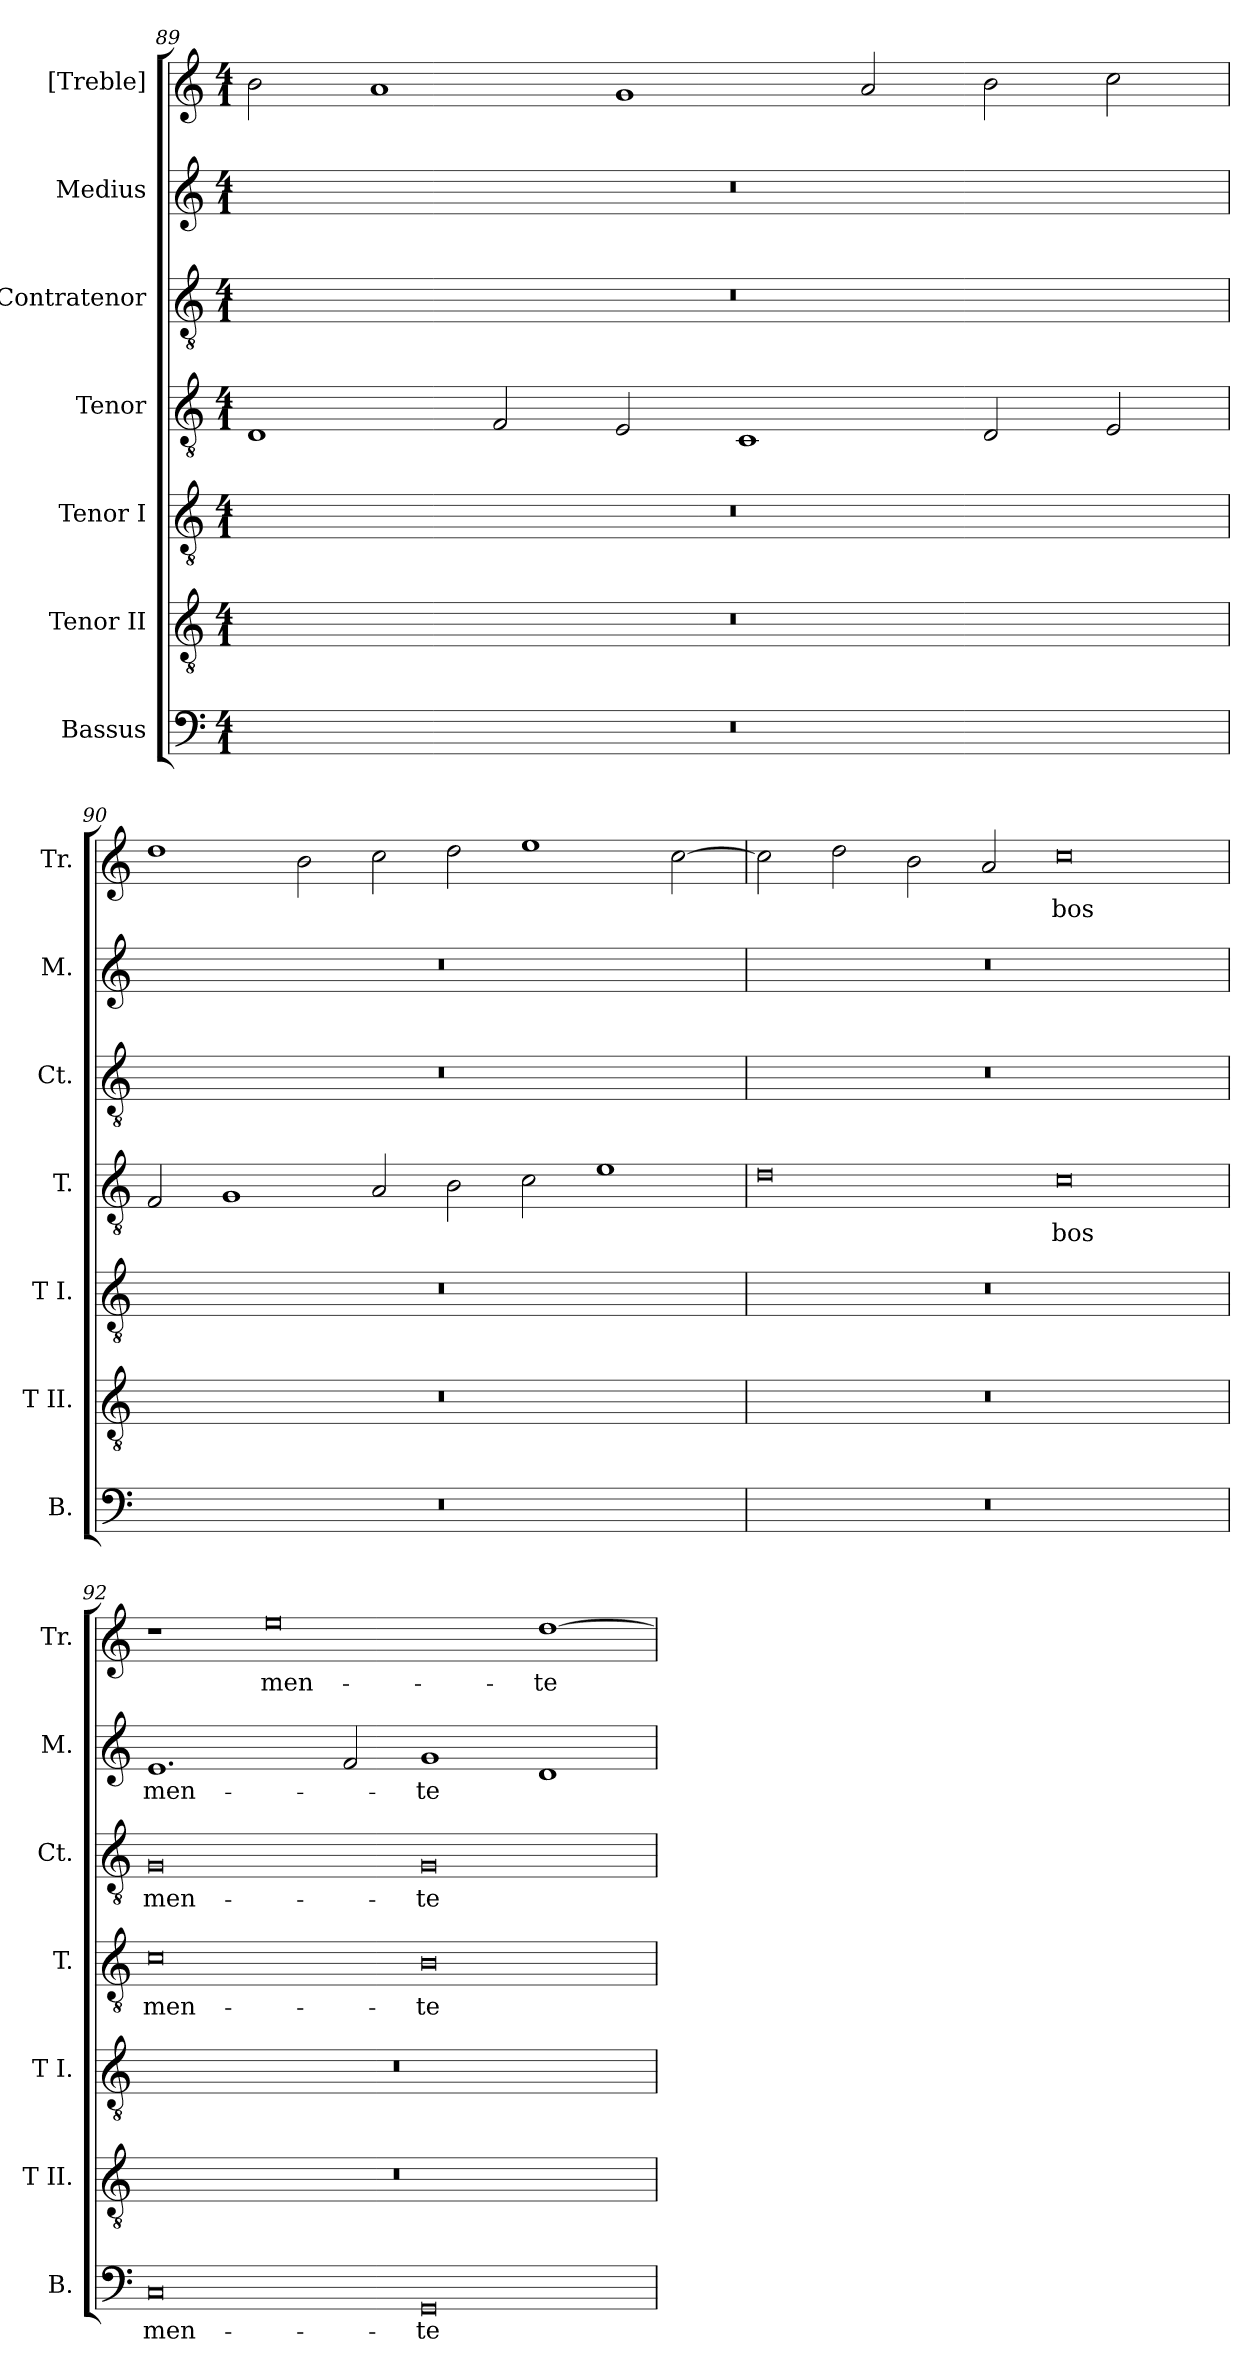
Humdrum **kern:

**kern	**text	**kern	**kern	**kern	**text	**kern	**text	**kern	**text	**kern	**text
*part7	*part7	*part6	*part5	*part4	*part4	*part3	*part3	*part2	*part2	*part1	*part1
*staff7	*staff7	*staff6	*staff5	*staff4	*staff4	*staff3	*staff3	*staff2	*staff2	*staff1	*staff1
*I"Bassus	*	*I"Tenor II	*I"Tenor I	*I"Tenor	*	*I"Contratenor	*	*I"Medius	*	*I"[Treble]	*
*I'B.	*	*I'T II.	*I'T I.	*I'T.	*	*I'Ct.	*	*I'M.	*	*I'Tr.	*
*clefF4	*	*clefGv2	*clefGv2	*clefGv2	*	*clefGv2	*	*clefG2	*	*clefG2	*
*	*	*ITrd7c12	*ITrd7c12	*ITrd7c12	*	*ITrd7c12	*	*	*	*	*
*k[]	*	*k[]	*k[]	*k[]	*	*k[]	*	*k[]	*	*k[]	*
*C:	*	*C:	*C:	*C:	*	*C:	*	*C:	*	*C:	*
*M4/1	*	*M4/1	*M4/1	*M4/1	*	*M4/1	*	*M4/1	*	*M4/1	*
=89	=89	=89	=89	=89	=89	=89	=89	=89	=89	=89	=89
!LO:N:vis=1	!	!LO:N:vis=1	!LO:N:vis=1	!	!	!LO:N:vis=1	!	!LO:N:vis=1	!	!	!
00r	.	00r	00r	1DDi	.	00r	.	00r	.	2bi\	.
.	.	.	.	.	.	.	.	.	.	1ai	.
.	.	.	.	2FFi/	.	.	.	.	.	.	.
.	.	.	.	2EEi/	.	.	.	.	.	1gi	.
.	.	.	.	1CCi	.	.	.	.	.	.	.
.	.	.	.	.	.	.	.	.	.	2ai/	.
.	.	.	.	2DDi/	.	.	.	.	.	2bi\	.
.	.	.	.	2EEi/	.	.	.	.	.	2cci\	.
=90`	=90`	=90`	=90`	=90`	=90`	=90`	=90`	=90`	=90`	=90`	=90`
!LO:N:vis=1	!	!LO:N:vis=1	!LO:N:vis=1	!	!	!LO:N:vis=1	!	!LO:N:vis=1	!	!	!
00r	.	00r	00r	2FFi/	.	00r	.	00r	.	1ddi	.
.	.	.	.	1GGi	.	.	.	.	.	.	.
.	.	.	.	.	.	.	.	.	.	2bi\	.
.	.	.	.	2AAi/	.	.	.	.	.	2cci\	.
.	.	.	.	2BBi\	.	.	.	.	.	2ddi\	.
.	.	.	.	2Ci\	.	.	.	.	.	1eei	.
.	.	.	.	1Ei	.	.	.	.	.	.	.
.	.	.	.	.	.	.	.	.	.	[>2cci\	.
!!LO:PB:g=z
=91`	=91`	=91`	=91`	=91`	=91`	=91`	=91`	=91`	=91`	=91`	=91`
!LO:N:vis=1	!	!LO:N:vis=1	!LO:N:vis=1	!	!	!LO:N:vis=1	!	!LO:N:vis=1	!	!	!
00r	.	00r	00r	0Di	.	00r	.	00r	.	2cci\]	.
.	.	.	.	.	.	.	.	.	.	2ddi\	.
.	.	.	.	.	.	.	.	.	.	2bi\	.
.	.	.	.	.	.	.	.	.	.	2ai/	.
!	!	!	!	!	!LO:LY:b:color=#000000	!	!	!	!	!	!
!	!	!	!	!	!	!	!	!	!	!	!LO:LY:b:color=#000000
.	.	.	.	0Ci	-bos	.	.	.	.	0cci	-bos
=92`	=92`	=92`	=92`	=92`	=92`	=92`	=92`	=92`	=92`	=92`	=92`
!	!LO:LY:b:color=#000000	!LO:N:vis=1	!LO:N:vis=1	!	!	!	!	!	!	!	!
!	!	!	!	!	!LO:LY:b:color=#000000	!	!	!	!	!	!
!	!	!	!	!	!	!	!LO:LY:b:color=#000000	!	!	!	!
!	!	!	!	!	!	!	!	!	!LO:LY:b:color=#000000	!	!
0Ci	men-	00r	00r	0Ci	men-	0GGi	men-	1.ei	men-	1r	.
!	!	!	!	!	!	!	!	!	!	!	!LO:LY:b:color=#000000
.	.	.	.	.	.	.	.	.	.	0eei	men-
.	.	.	.	.	.	.	.	2fi/	.	.	.
!	!LO:LY:b:color=#000000	!	!	!	!	!	!	!	!	!	!
!	!	!	!	!	!LO:LY:b:color=#000000	!	!	!	!	!	!
!	!	!	!	!	!	!	!LO:LY:b:color=#000000	!	!	!	!
!	!	!	!	!	!	!	!	!	!LO:LY:b:color=#000000	!	!
0GGi	-te	.	.	0BBi	-te	0GGi	-te	1gi	-te	.	.
!	!	!	!	!	!	!	!	!	!	!	!LO:LY:b:color=#000000
.	.	.	.	.	.	.	.	1di	.	[>1ddi	-te
=`	=`	=`	=`	=`	=`	=`	=`	=`	=`	=`	=`
*-	*-	*-	*-	*-	*-	*-	*-	*-	*-	*-	*-
